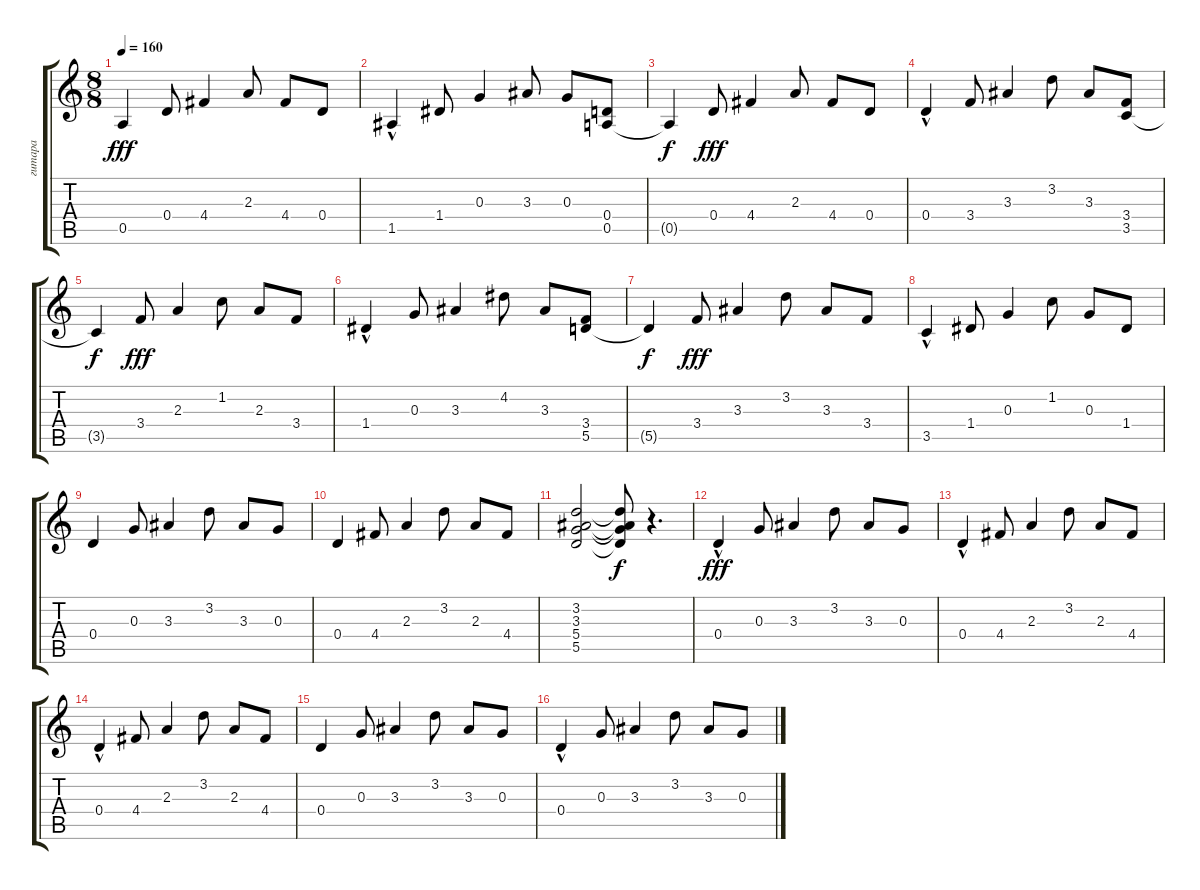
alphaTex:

\track ("гитара" "гитара") {instrument acousticguitarsteel}
\staff {score tabs}
\tuning (E4 B3 G3 D3 A2 E2) {hide}
\ts (8 8)
\tempo 160
\clef g2
\ks c
0.5.4{dy fff} 0.4.8 4.4.4 2.3.8 4.4.8 0.4.8 |
1.5{hac}.4 1.4.8 0.3.4 3.3.8 0.3.8 (0.4 0.5).8 |
0.5{t}.4{dy f} 0.4.8{dy fff} 4.4.4 2.3.8 4.4.8 0.4.8 |
0.4{hac}.4 3.4.8 3.3.4 3.2.8 3.3.8 (3.4 3.5).8 |
3.5{t}.4{dy f} 3.4.8{dy fff} 2.3.4 1.2.8 2.3.8 3.4.8 |
1.4{hac}.4 0.3.8 3.3.4 4.2.8 3.3.8 (3.4 5.5).8 |
5.5{t}.4{dy f} 3.4.8{dy fff} 3.3.4 3.2.8 3.3.8 3.4.8 |
3.5{hac}.4 1.4.8 0.3.4 1.2.8 0.3.8 1.4.8 |
0.4.4 0.3.8 3.3.4 3.2.8 3.3.8 0.3.8 |
0.4.4 4.4.8 2.3.4 3.2.8 2.3.8 4.4.8 |
(3.2 3.3 5.4 5.5).2 (3.2{t} 3.3{t} 5.4{t} 5.5{t}).8{dy f} r.4{d} |
0.4{hac}.4{dy fff} 0.3.8 3.3.4 3.2.8 3.3.8 0.3.8 |
0.4{hac}.4 4.4.8 2.3.4 3.2.8 2.3.8 4.4.8 |
0.4{hac}.4 4.4.8 2.3.4 3.2.8 2.3.8 4.4.8 |
0.4.4 0.3.8 3.3.4 3.2.8 3.3.8 0.3.8 |
0.4{hac}.4 0.3.8 3.3.4 3.2.8 3.3.8 0.3.8
